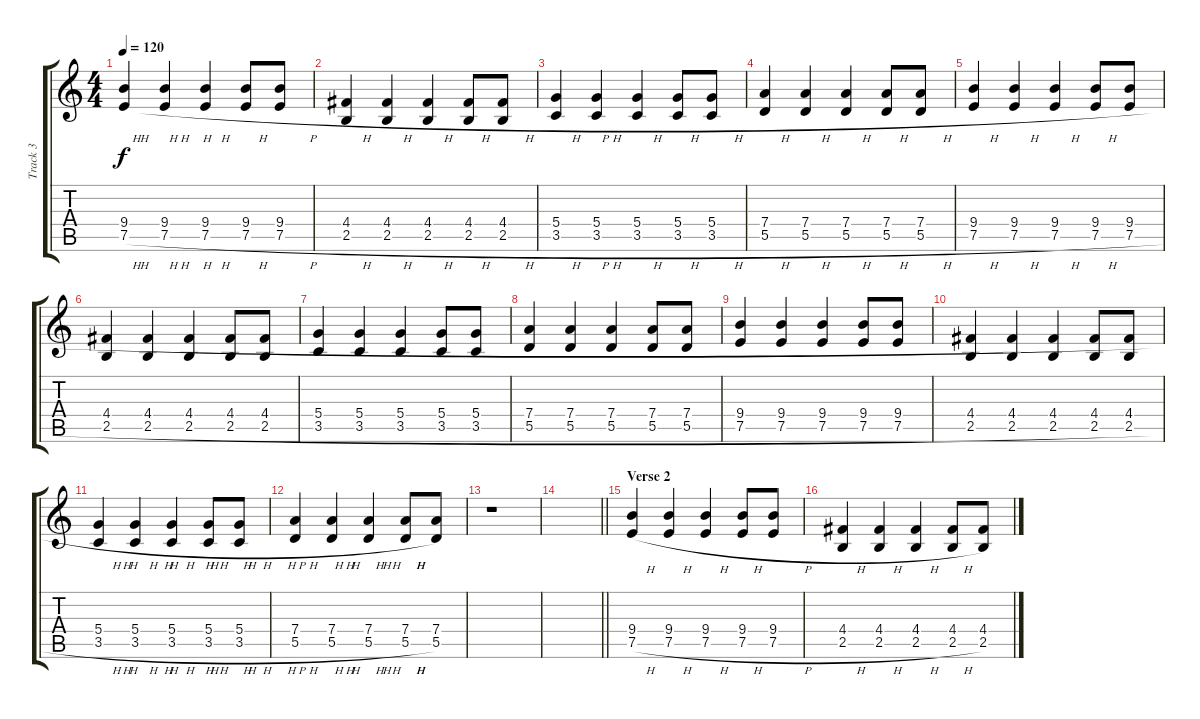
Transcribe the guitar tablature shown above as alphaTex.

\track ("Track 3" "Track 3") {instrument electricguitarjazz}
\staff {score tabs}
\tuning (E4 B3 G3 D3 A2 E2) {hide}
\ts (4 4)
\tempo 120
\clef g2
\ks c
(9.4 7.5{h}).4{dy f} (9.4 7.5{h}).4 (9.4 7.5{h}).4 (9.4 7.5{h}).8 (9.4 7.5{h}).8 |
(4.4 2.5{h}).4 (4.4 2.5{h}).4 (4.4 2.5{h}).4 (4.4 2.5{h}).8 (4.4 2.5{h}).8 |
(5.4 3.5{h}).4 (5.4 3.5{h}).4 (5.4 3.5{h}).4 (5.4 3.5{h}).8 (5.4 3.5{h}).8 |
(7.4 5.5{h}).4 (7.4 5.5{h}).4 (7.4 5.5{h}).4 (7.4 5.5{h}).8 (7.4 5.5{h}).8 |
(9.4 7.5{h}).4 (9.4 7.5{h}).4 (9.4 7.5{h}).4 (9.4 7.5{h}).8 (9.4 7.5{h}).8 |
(4.4 2.5{h}).4 (4.4 2.5{h}).4 (4.4 2.5{h}).4 (4.4 2.5{h}).8 (4.4 2.5{h}).8 |
(5.4 3.5{h}).4 (5.4 3.5{h}).4 (5.4 3.5{h}).4 (5.4 3.5{h}).8 (5.4 3.5{h}).8 |
(7.4 5.5{h}).4 (7.4 5.5{h}).4 (7.4 5.5{h}).4 (7.4 5.5{h}).8 (7.4 5.5{h}).8 |
(9.4 7.5{h}).4 (9.4 7.5{h}).4 (9.4 7.5{h}).4 (9.4 7.5{h}).8 (9.4 7.5{h}).8 |
(4.4 2.5{h}).4 (4.4 2.5{h}).4 (4.4 2.5{h}).4 (4.4 2.5{h}).8 (4.4 2.5{h}).8 |
(5.4 3.5{h}).4 (5.4 3.5{h}).4 (5.4 3.5{h}).4 (5.4 3.5{h}).8 (5.4 3.5{h}).8 |
(7.4 5.5{h}).4 (7.4 5.5{h}).4 (7.4 5.5{h}).4 (7.4 5.5{h}).8 (7.4 5.5).8 |
r.1 |
\barLineRight lightlight
|
\section ("" "Verse 2")
(9.4 7.5{h}).4 (9.4 7.5{h}).4 (9.4 7.5{h}).4 (9.4 7.5{h}).8 (9.4 7.5{h}).8 |
(4.4 2.5{h}).4 (4.4 2.5{h}).4 (4.4 2.5{h}).4 (4.4 2.5{h}).8 (4.4 2.5{h}).8
